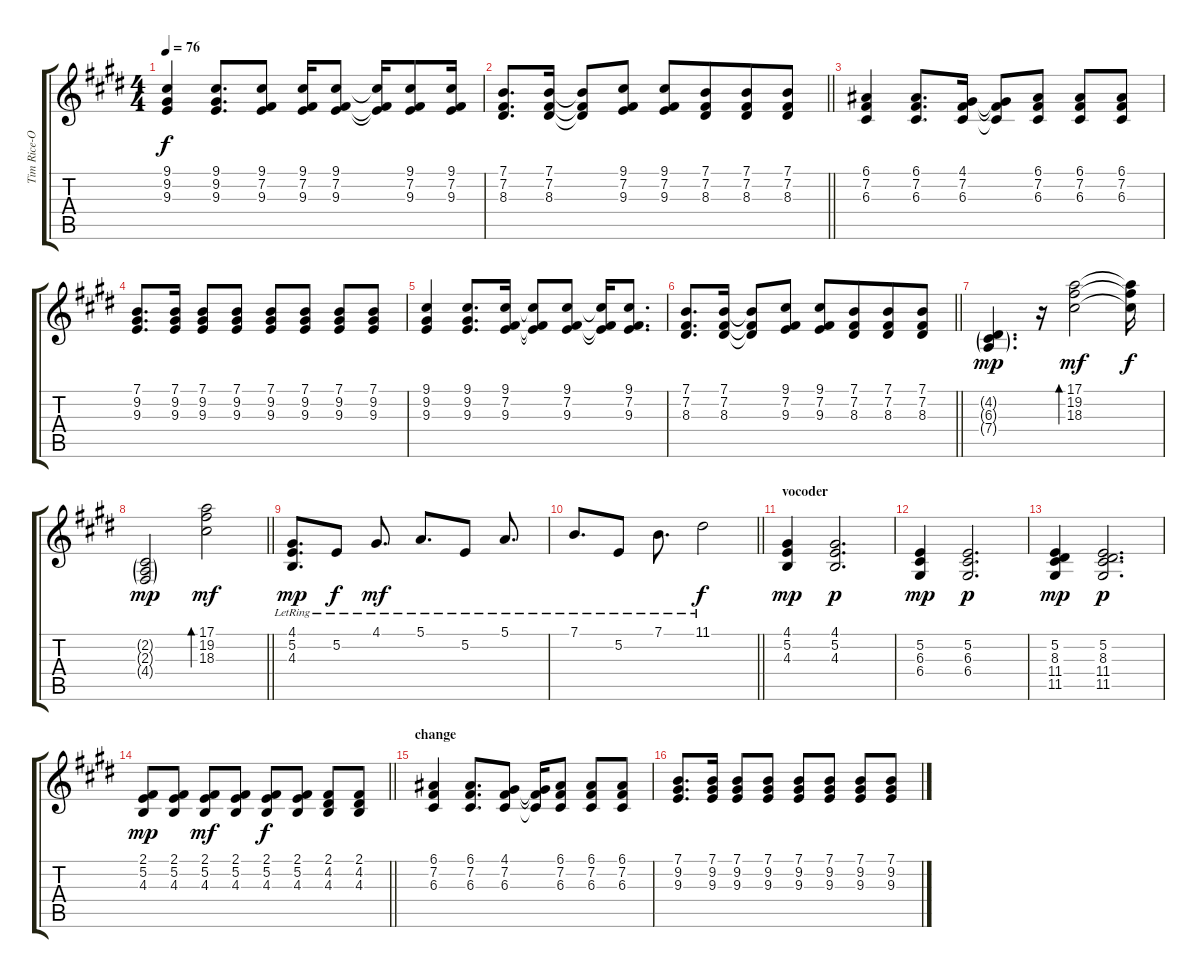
\track ("Tim Rice-Oxley" "Tim Rice-O") {instrument brightacousticpiano}
\staff {score tabs}
\tuning (E4 B3 G3 D3 A2 E2) {hide}
\ts (4 4)
\tempo 76
\clef g2
\ks e
(9.1 9.2 9.3).4{dy f} (9.1 9.2 9.3).8{d} (9.1 7.2 9.3).8 (9.1 7.2 9.3).16 (9.1 7.2 9.3).8 (9.1{t} 7.2{t} 9.3{t}).16 (9.1 7.2 9.3).8 (9.1 7.2 9.3).16 |
\barLineRight lightlight
(7.1 7.2 8.3).8{d} (7.1 7.2 8.3).16 (7.1{t} 7.2{t} 8.3{t}).8 (9.1 7.2 9.3).8{beam split} (9.1 7.2 9.3).8 (7.1 7.2 8.3).8{beam merge} (7.1 7.2 8.3).8 (7.1 7.2 8.3).8 |
(6.1 7.2 6.3).4 (6.1 7.2 6.3).8{d} (4.1 7.2 6.3).16 (4.1{t} 7.2{t} 6.3{t}).8 (6.1 7.2 6.3).8 (6.1 7.2 6.3).8 (6.1 7.2 6.3).8 |
(7.1 9.2 9.3).8{d} (7.1 9.2 9.3).16 (7.1 9.2 9.3).8 (7.1 9.2 9.3).8 (7.1 9.2 9.3).8 (7.1 9.2 9.3).8 (7.1 9.2 9.3).8 (7.1 9.2 9.3).8 |
(9.1 9.2 9.3).4 (9.1 9.2 9.3).8{d} (9.1 7.2 9.3).16 (9.1{t} 7.2{t} 9.3{t}).8 (9.1 7.2 9.3).8 (9.1{t} 7.2{t} 9.3{t}).16 (9.1 7.2 9.3).8{d} |
\barLineRight lightlight
(7.1 7.2 8.3).8{d} (7.1 7.2 8.3).16 (7.1{t} 7.2{t} 8.3{t}).8 (9.1 7.2 9.3).8{beam split} (9.1 7.2 9.3).8 (7.1 7.2 8.3).8{beam merge} (7.1 7.2 8.3).8 (7.1 7.2 8.3).8 |
(4.2{g} 6.3{g} 7.4{g}).4{d dy mp} r.16 (17.1 19.2 18.3).2{bd 240 dy mf} (17.1{t} 19.2{t} 18.3{t}).16{dy f} |
\barLineRight lightlight
(2.2{g} 2.3{g} 4.4{g}).2{dy mp} (17.1 19.2 18.3).2{bd 240 dy mf} |
(4.1{lr} 5.2{lr} 4.3{lr}).8{d dy mp} 5.2{lr}.8{dy f} 4.1{lr}.8{d dy mf} 5.1{lr}.8{d} 5.2{lr}.8 5.1{lr}.8{d} |
\barLineRight lightlight
7.1{lr}.8{d} 5.2{lr}.8 7.1{lr}.8{d} 11.1{lr}.2{dy f} |
\section ("" "vocoder")
(4.1 5.2 4.3).4{dy mp} (4.1 5.2 4.3).2{d dy p} |
(5.2 6.3 6.4).4{dy mp} (5.2 6.3 6.4).2{d dy p} |
(5.2 8.3 11.4 11.5).4{dy mp} (5.2 8.3 11.4 11.5).2{d dy p} |
\barLineRight lightlight
(2.1 5.2 4.3).8{dy mp} (2.1 5.2 4.3).8 (2.1 5.2 4.3).8{dy mf} (2.1 5.2 4.3).8 (2.1 5.2 4.3).8{dy f} (2.1 5.2 4.3).8 (2.1 4.2 4.3).8 (2.1 4.2 4.3).8 |
\section ("" "change")
(6.1 7.2 6.3).4 (6.1 7.2 6.3).8{d} (4.1 7.2 6.3).8 (4.1{t} 7.2{t} 6.3{t}).16 (6.1 7.2 6.3).8 (6.1 7.2 6.3).8 (6.1 7.2 6.3).8 |
(7.1 9.2 9.3).8{d} (7.1 9.2 9.3).16 (7.1 9.2 9.3).8 (7.1 9.2 9.3).8 (7.1 9.2 9.3).8 (7.1 9.2 9.3).8 (7.1 9.2 9.3).8 (7.1 9.2 9.3).8
